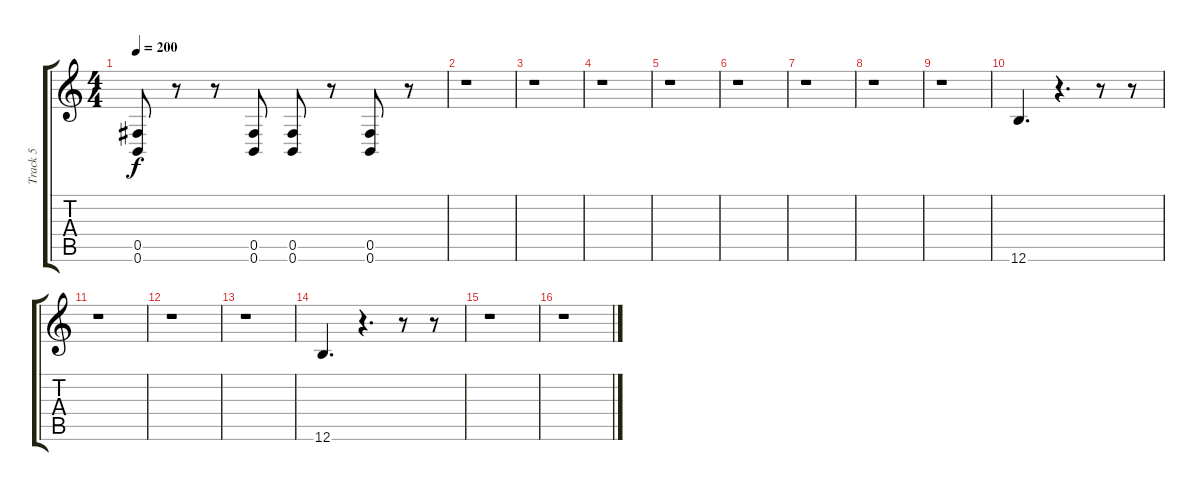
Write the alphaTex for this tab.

\track ("Track 5" "Track 5") {instrument distortionguitar}
\staff {score tabs}
\tuning (Db4 Ab3 E3 B2 Gb2 B1) {hide}
\ts (4 4)
\tempo 200
\clef g2
\ks c
(0.5 0.6).8{dy f} r.8 r.8 (0.5 0.6).8 (0.5 0.6).8 r.8 (0.5 0.6).8 r.8 |
r.1 |
r.1 |
r.1 |
r.1 |
r.1 |
r.1 |
r.1 |
r.1 |
12.6.4{d} r.4{d} r.8 r.8 |
r.1 |
r.1 |
r.1 |
12.6.4{d} r.4{d} r.8 r.8 |
r.1 |
r.1
